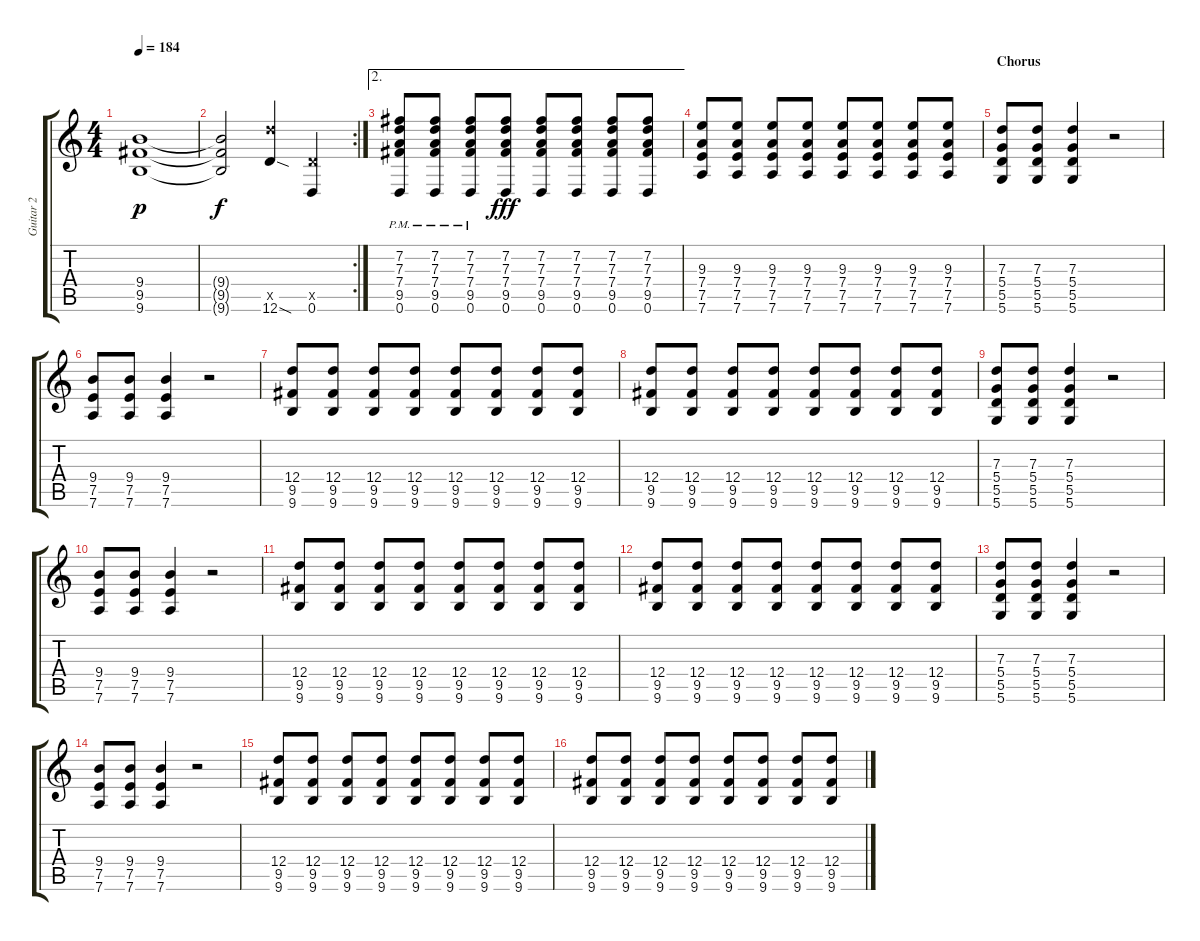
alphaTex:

\track ("Guitar 2" "Guitar 2") {instrument electricguitarclean}
\staff {score tabs}
\tuning (E4 B3 G3 D3 A2 D2) {hide}
\ts (4 4)
\tempo 184
\clef g2
\ks c
(9.4 9.5 9.6).1{dy p} |
\rc 2
(9.4{t} 9.5{t} 9.6{t}).2{dy f} (17.5{x} 12.6{sod}).4 (5.5{x} 0.6).4 |
\ae 2
(7.2{pm} 7.3{pm} 7.4{pm} 9.5{pm} 0.6{pm}).8 (7.2{pm} 7.3{pm} 7.4{pm} 9.5{pm} 0.6{pm}).8 (7.2{pm} 7.3{pm} 7.4{pm} 9.5{pm} 0.6{pm}).8 (7.2 7.3 7.4 9.5 0.6).8{dy fff} (7.2 7.3 7.4 9.5 0.6).8 (7.2 7.3 7.4 9.5 0.6).8 (7.2 7.3 7.4 9.5 0.6).8 (7.2 7.3 7.4 9.5 0.6).8 |
(9.3 7.4 7.5 7.6).8 (9.3 7.4 7.5 7.6).8 (9.3 7.4 7.5 7.6).8 (9.3 7.4 7.5 7.6).8 (9.3 7.4 7.5 7.6).8 (9.3 7.4 7.5 7.6).8 (9.3 7.4 7.5 7.6).8 (9.3 7.4 7.5 7.6).8 |
\section ("" "Chorus")
(7.3 5.4 5.5 5.6).8{instrument distortionguitar} (7.3 5.4 5.5 5.6).8 (7.3 5.4 5.5 5.6).4 r.2 |
(9.4 7.5 7.6).8 (9.4 7.5 7.6).8 (9.4 7.5 7.6).4 r.2 |
(12.4 9.5 9.6).8 (12.4 9.5 9.6).8 (12.4 9.5 9.6).8 (12.4 9.5 9.6).8 (12.4 9.5 9.6).8 (12.4 9.5 9.6).8 (12.4 9.5 9.6).8 (12.4 9.5 9.6).8 |
(12.4 9.5 9.6).8 (12.4 9.5 9.6).8 (12.4 9.5 9.6).8 (12.4 9.5 9.6).8 (12.4 9.5 9.6).8 (12.4 9.5 9.6).8 (12.4 9.5 9.6).8 (12.4 9.5 9.6).8 |
(7.3 5.4 5.5 5.6).8 (7.3 5.4 5.5 5.6).8 (7.3 5.4 5.5 5.6).4 r.2 |
(9.4 7.5 7.6).8 (9.4 7.5 7.6).8 (9.4 7.5 7.6).4 r.2 |
(12.4 9.5 9.6).8 (12.4 9.5 9.6).8 (12.4 9.5 9.6).8 (12.4 9.5 9.6).8 (12.4 9.5 9.6).8 (12.4 9.5 9.6).8 (12.4 9.5 9.6).8 (12.4 9.5 9.6).8 |
(12.4 9.5 9.6).8 (12.4 9.5 9.6).8 (12.4 9.5 9.6).8 (12.4 9.5 9.6).8 (12.4 9.5 9.6).8 (12.4 9.5 9.6).8 (12.4 9.5 9.6).8 (12.4 9.5 9.6).8 |
(7.3 5.4 5.5 5.6).8 (7.3 5.4 5.5 5.6).8 (7.3 5.4 5.5 5.6).4 r.2 |
(9.4 7.5 7.6).8 (9.4 7.5 7.6).8 (9.4 7.5 7.6).4 r.2 |
(12.4 9.5 9.6).8 (12.4 9.5 9.6).8 (12.4 9.5 9.6).8 (12.4 9.5 9.6).8 (12.4 9.5 9.6).8 (12.4 9.5 9.6).8 (12.4 9.5 9.6).8 (12.4 9.5 9.6).8 |
(12.4 9.5 9.6).8 (12.4 9.5 9.6).8 (12.4 9.5 9.6).8 (12.4 9.5 9.6).8 (12.4 9.5 9.6).8 (12.4 9.5 9.6).8 (12.4 9.5 9.6).8 (12.4 9.5 9.6).8
